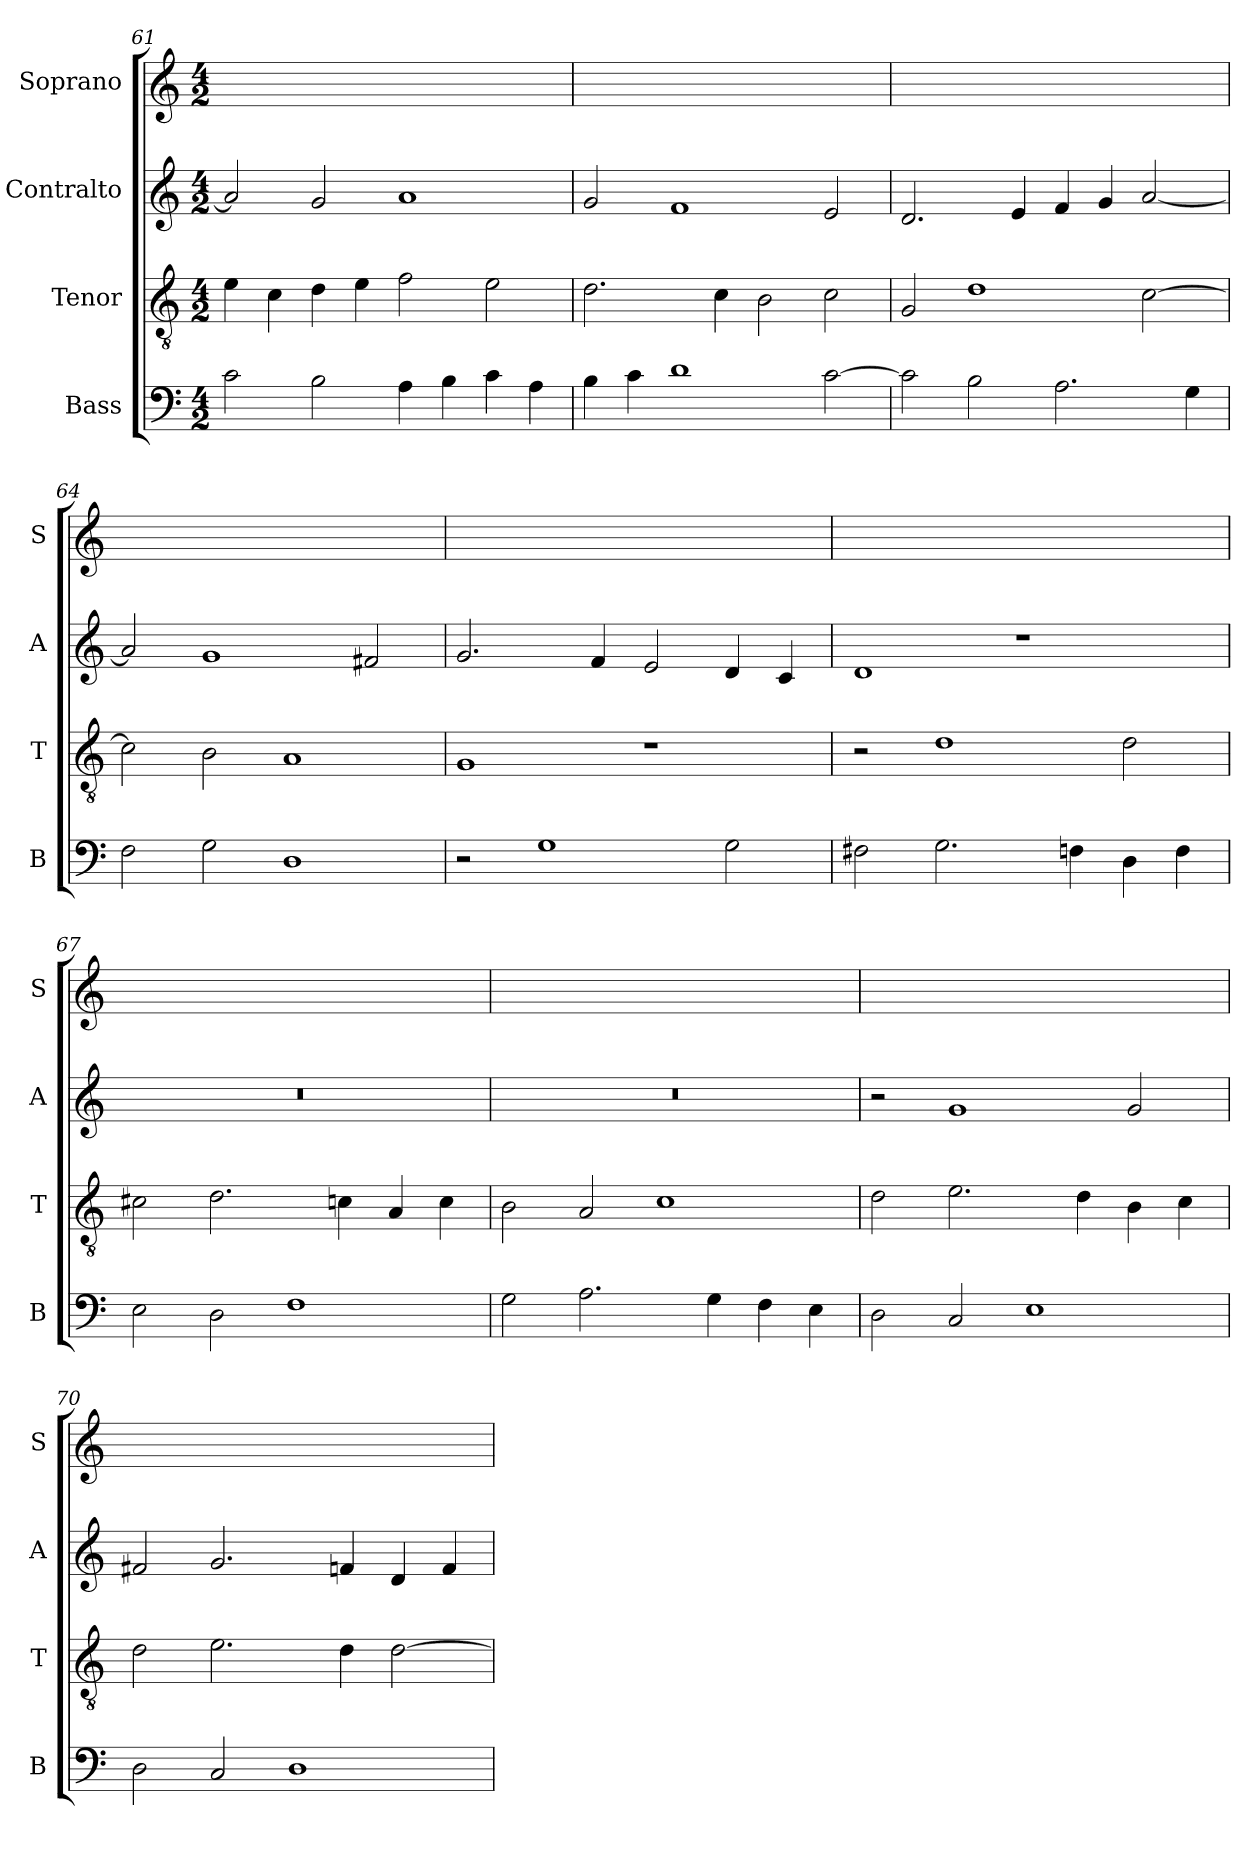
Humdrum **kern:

**kern	**kern	**kern	**kern
*part4	*part3	*part2	*part1
*staff4	*staff3	*staff2	*staff1
*I"Bass	*I"Tenor	*I"Contralto	*I"Soprano
*I'B	*I'T	*I'A	*I'S
*clefF4	*clefGv2	*clefG2	*clefG2
*k[]	*k[]	*k[]	*k[]
*G:mix	*G:mix	*G:mix	*G:mix
*M4/2	*M4/2	*M4/2	*M4/2
=61	=61	=61	=61
2c	4e	2a]	0ryy
.	4c	.	.
2B	4d	2g	.
.	4e	.	.
4A	2f	1a	.
4B	.	.	.
4c	2e	.	.
4A	.	.	.
=62	=62	=62	=62
4B	2.d	2g	0ryy
4c	.	.	.
1d	.	1f	.
.	4c	.	.
.	2B	.	.
[2c	2c	2e	.
=63	=63	=63	=63
2c]	2G	2.d	0ryy
2B	1d	.	.
.	.	4e	.
2.A	.	4f	.
.	.	4g	.
.	[2c	[2a	.
4G	.	.	.
=64	=64	=64	=64
2F	2c]	2a]	0ryy
2G	2B	1g	.
1D	1A	.	.
.	.	2f#X	.
=65	=65	=65	=65
2r	1G	2.g	0ryy
1G	.	.	.
.	.	4f	.
.	1r	2e	.
2G	.	4d	.
.	.	4c	.
=66	=66	=66	=66
2F#X	2r	1d	0ryy
2.G	1d	.	.
.	.	1r	.
4Fn	.	.	.
4D	2d	.	.
4F	.	.	.
=67	=67	=67	=67
2E	2c#X	0r	0ryy
2D	2.d	.	.
1F	.	.	.
.	4cn	.	.
.	4A	.	.
.	4c	.	.
=68	=68	=68	=68
2G	2B	0r	0ryy
2.A	2A	.	.
.	1c	.	.
4G	.	.	.
4F	.	.	.
4E	.	.	.
=69	=69	=69	=69
2D	2d	2r	0ryy
2C	2.e	1g	.
1E	.	.	.
.	4d	.	.
.	4B	2g	.
.	4c	.	.
=70	=70	=70	=70
2D	2d	2f#X	0ryy
2C	2.e	2.g	.
1D	.	.	.
.	4d	4fn	.
.	[2d	4d	.
.	.	4f	.
=	=	=	=
*-	*-	*-	*-
